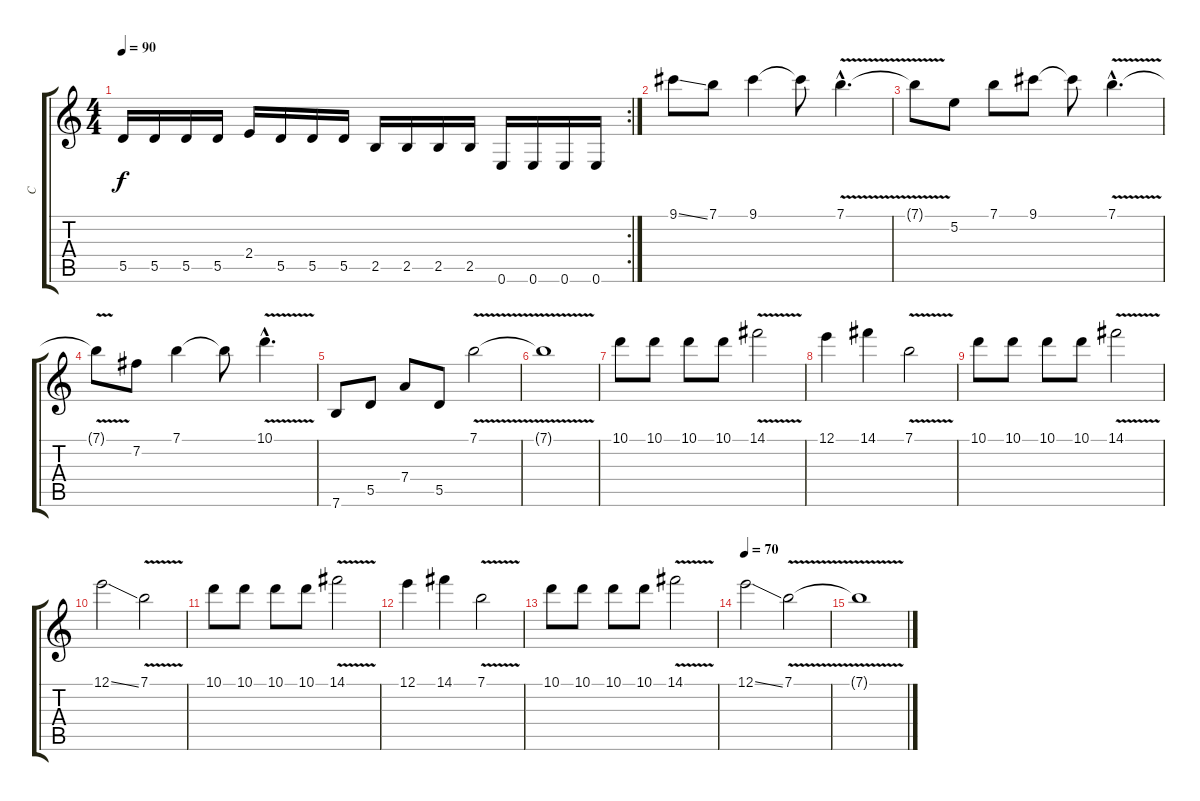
\track ("C" "C") {instrument distortionguitar}
\staff {score tabs}
\tuning (E4 B3 G3 D3 A2 E2) {hide}
\rc 2
\ts (4 4)
\tempo 90
\clef g2
\ks c
5.5.16{dy f} 5.5.16 5.5.16 5.5.16 2.4.16 5.5.16 5.5.16 5.5.16 2.5.16 2.5.16 2.5.16 2.5.16 0.6.16 0.6.16 0.6.16 0.6.16 |
9.1{ss}.8 7.1.8 9.1.4 9.1{t}.8 7.1{v hac}.4{d} |
7.1{t}.8 5.2.8 7.1.8 9.1.8 9.1{t}.8 7.1{v hac}.4{d} |
7.1{t}.8 7.2.8 7.1.4 7.1{t}.8 10.1{v hac}.4{d} |
7.6.8 5.5.8 7.4.8 5.5.8 7.1{v}.2 |
7.1{t}.1 |
10.1.8 10.1.8 10.1.8 10.1.8 14.1{v}.2 |
12.1.4 14.1.4 7.1{v}.2 |
10.1.8 10.1.8 10.1.8 10.1.8 14.1{v}.2 |
12.1{ss}.2 7.1{v}.2 |
10.1.8 10.1.8 10.1.8 10.1.8 14.1{v}.2 |
12.1.4 14.1.4 7.1{v}.2 |
10.1.8 10.1.8 10.1.8 10.1.8 14.1{v}.2 |
\tempo 70
12.1{ss}.2 7.1{v}.2 |
7.1{t}.1
